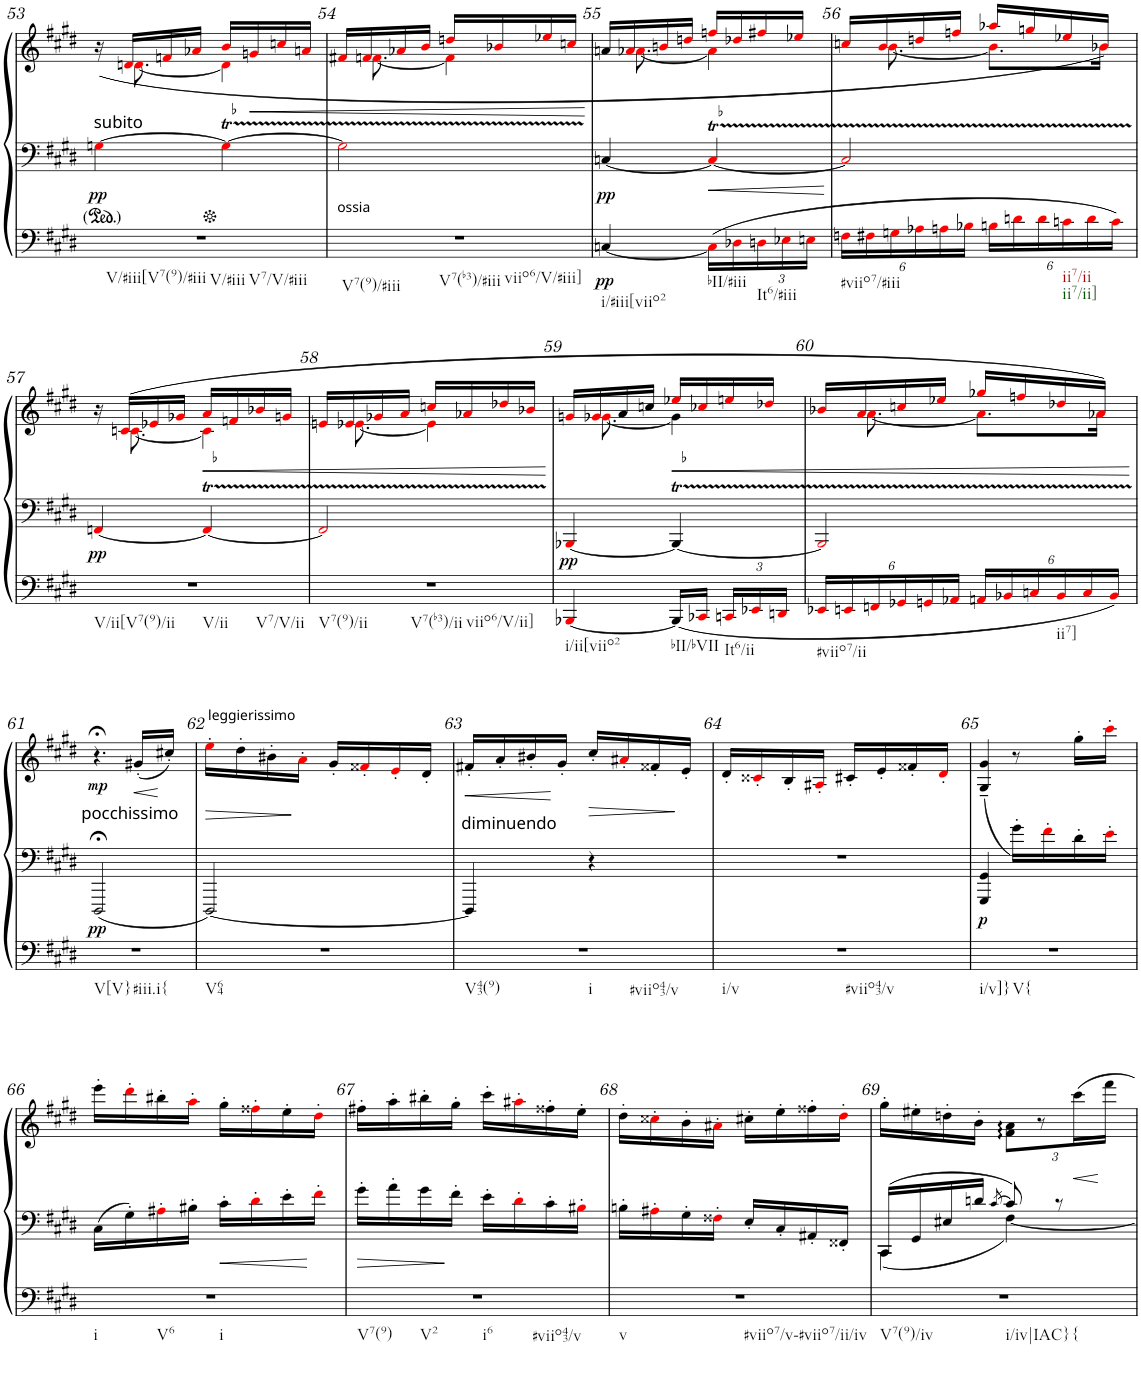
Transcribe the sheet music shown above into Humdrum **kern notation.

**kern	**kern	**kern	**dynam
*part1	*part1	*part1	*part1
*staff3	*staff2	*staff1	*staff1/2/3
*I"Klavier	*	*	*
*I'Klav.	*	*	*
!!LO:PB:g=z
*clefF4	*clefF4	*clefG2	*
*k[f#c#g#d#]	*k[f#c#g#d#]	*k[f#c#g#d#]	*
*E:	*E:	*E:	*
*M2/4	*M2/4	*M2/4	*
=53	=53	=53	=53
*	*	*^	*
!	!LO:TX:a:t=subito	!	!	!
!LO:TX:b:t=V/#iii[V7(9)/#iii	!	!	!	!
!LO:TX:b:t=V/#iii	!	!	!	!
!LO:TX:b:t=V7/V/#iii	!	!	!	!
!	!	!	!	!LO:DY:b=2
2r	[4Gni\	(16r	16ryy	pp
.	.	16dni/LL	[<8.di\	.
.	.	16fni/	.	.
.	.	16a-Xi/JJ	.	.
!	!LO:TX:a:t=♭	!	!	!
.	4GTi\_	16bi/LL	4di\]	.
!	!	!	!	!LO:HP:b
.	.	16gni/	.	<
.	.	16ccni/	.	.
.	.	16ani/JJ	.	.
=54	=54	=54	=54	=54
!LO:TX:a:t=ossia	!	!	!	!
!LO:TX:b:t=V7(9)/#iii	!	!	!	!
!LO:TX:b:t=V7(b3)/#iii	!	!	!	!
!LO:TX:b:t=viio6/V/#iii]	!	!	!	!
2r	2Gi\]	16f#Xi/LL	16ryy	.
.	.	16fni/	[<8.fi\	.
.	.	16a-Xi/	.	.
.	.	16bi/JJ	.	.
.	.	16ddni/LL	4fi\]	.
.	.	16b-Xi/	.	.
.	.	16ee-Xi/	.	.
.	.	16ccni/JJ	.	.
=55	=55	=55	=55	=55
!LO:TX:b:t=i/#iii[viio2	!	!	!	!
!	!	!	!	!LO:DY:b=3
!	!	!	!	!LO:DY:n=1:b=2
[<4Cn/	[4Cn/	16an/LL	16ryy	pp pp
.	.	16a-Xi/	[<8.a-i\	.
.	.	16bni/	.	.
.	.	16ddni/JJ	.	.
!	!LO:TX:a:t=♭	!	!	!
!LO:TX:b:t=bII/#iii	!	!	!	!
16Ci\LL]	4CTi/_	16ffni/LL	4a-i\]	.
16D-Xi\	.	16dd-Xi/	.	.
*Xbrackettup	*	*	*	*
!LO:TX:b:t=It6/#iii	!	!	!	!
24Dni\	.	16ff#Xi/	.	.
24E-Xi\	.	.	.	.
.	.	16ee-Xi/JJ	.	.
24Eni\JJ	.	.	.	.
*	*	*v	*v	*
.	.	.	[
=56	=56	=56	=56
*	*	*^	*
!LO:TX:b:t=#viio7/#iii	!	!	!	!
24Fni\LL	2Ci/]	16ccni/LL	16ryy	.
24F#Xi\	.	.	.	.
.	.	16bi/	[<8.bi\	.
24Gni\	.	.	.	.
24A-Xi\	.	16ddni/	.	.
24Ani\	.	.	.	.
.	.	16ffni/JJ	.	.
24B-Xi\JJ	.	.	.	.
24Bni\LL	.	16aa-Xi/LL	8.bi\L]	.
24dni\	.	.	.	.
.	.	16ggni/	.	.
24di\	.	.	.	.
!LO:TX:b:t=ii7/ii	!	!	!	!
!LO:TX:b:t=ii7/ii]	!	!	!	!
24cni\	.	16ee-Xi/	.	.
24di\	.	.	.	.
.	.	16b-Xi/JJ)	16b-i\Jk	.
24ci\JJ	.	.	.	.
!!LO:LB:g=z	!!
=57	=57	=57	=57	=57
!LO:TX:b:t=V/ii[V7(9)/ii	!	!	!	!
!LO:TX:b:t=V/ii	!	!	!	!
!LO:TX:b:t=V7/V/ii	!	!	!	!
!	!	!	!	!LO:DY:b=2
2r	[4FFni/	16r	16ryy	pp
.	.	(16cni/LL	[<8.ci\	.
.	.	16e-Xi/	.	.
.	.	16g-Xi/JJ	.	.
!	!LO:TX:a:t=♭	!	!	!
.	4FFTi/_	16ai/LL	4ci\]	.
.	.	16fni/	.	.
.	.	16b-Xi/	.	.
.	.	16gni/JJ	.	.
=58	=58	=58	=58	=58
!LO:TX:b:t=V7(9)/ii	!	!	!	!
!LO:TX:b:t=V7(b3)/ii	!	!	!	!
!LO:TX:b:t=viio6/V/ii]	!	!	!	!
2r	2FFi/]	16eni/LL	16ryy	.
.	.	16e-Xi/	[<8.e-i\	.
.	.	16g-Xi/	.	.
.	.	16ai/JJ	.	.
.	.	16ccni/LL	4e-i\]	.
.	.	16a-Xi/	.	.
.	.	16dd-Xi/	.	.
.	.	16b-Xi/JJ	.	.
=59	=59	=59	=59	=59
!LO:TX:b:t=i/ii[viio2	!	!	!	!
!	!	!	!	!LO:DY:b=2
[<4BBB-Xi/	[4BBB-Xi/	16gni/LL	16ryy	pp
.	.	16g-Xi/	[<8.g-i\	.
.	.	16a/	.	.
.	.	16ccn/JJ	.	.
!	!LO:TX:a:t=♭	!	!	!
!LO:TX:b:t=bII/bVII	!	!	!	!
!	!	!	!	!LO:HP:b=2
16BBB-/LL]	4BBB-T/_	16ee-Xi/LL	4g-\]	<
16CC-Xi/JJ	.	16cc-Xi/	.	.
!LO:TX:b:t=It6/ii	!	!	!	!
24CCni/LL	.	16eeni/	.	.
24EE-Xi/	.	.	.	.
.	.	16dd-Xi/JJ	.	.
24DDni/JJ	.	.	.	.
=60	=60	=60	=60	=60
!LO:TX:b:t=#viio7/ii	!	!	!	!
24EE-Xi/LL	2BBB-i/]	16b-Xi/LL	16ryy	.
24EEni/	.	.	.	.
.	.	16ai/	[8.ai\	.
24FFni/	.	.	.	.
24GG-Xi/	.	16ccni/	.	.
24GGni/	.	.	.	.
.	.	16ee-Xi/JJ	.	.
24AA-Xi/JJ	.	.	.	.
24AAni/LL	.	16gg-Xi/LL	8.ai\L]	.
24BB-Xi/	.	.	.	.
.	.	16ffni/	.	.
24Cni/	.	.	.	.
!LO:TX:b:t=ii7]	!	!	!	!
24BB-i/	.	16dd-Xi/	.	.
24Ci/	.	.	.	.
.	.	16a-Xi/JJ)	16a-i\Jk	.
24BB-i/JJ	.	.	.	.
*	*	*v	*v	*
!!LO:LB:g=z
=61	=61	=61	=61
!	!LO:TX:a:t=pocchissimo	!	!
!LO:TX:b:t=V[V}	!	!	!
!LO:TX:b:t=#iii.i{	!	!	!
!	!	!	!LO:DY:b=2
!	!	!	!LO:DY:n=1:b
2r	2DDD#;</	4.r;<	pp mp
!	!	!	!LO:HP:b
.	.	(16g#X'/LL	<
.	.	16cc#X'/JJ)	[
=62	=62	=62	=62
!	!	!LO:TX:a:t=leggierissimo	!
!LO:TX:b:t=V64	!	!	!
!	!	!	!LO:HP:b
2r	[2DDD#/	16ee'i\LL	>
.	.	16dd#'\	.
.	.	16b#X'\	.
.	.	16a'i\JJ	[
.	.	16g#'/LL	.
.	.	16f##X'i/	.
.	.	16e'i/	.
.	.	16d#'/JJ	.
=63	=63	=63	=63
!	!LO:TX:a:t=diminuendo	!	!
!LO:TX:b:t=V43(9)	!	!	!
!LO:TX:b:t=i	!	!	!
!LO:TX:b:t=#viio43/v	!	!	!
!	!	!	!LO:HP:b
2r	4DDD#/]	16f#X'/LL	<
.	.	16a'/	.
.	.	16b#X'/	.
.	.	16g#'/JJ	]
!	!	!	!LO:HP:b
.	4r	16cc#'/LL	>
.	.	16a#X'i/	.
.	.	16f##X'/	.
.	.	16e'/JJ	[
=64	=64	=64	=64
!LO:TX:b:t=i/v	!	!	!
!LO:TX:b:t=#viio43/v	!	!	!
2r	2r	16d#'/LL	.
.	.	16c##X'i/	.
.	.	16B'/	.
.	.	16A#X'i/JJ	.
.	.	16c#X'/LL	.
.	.	16e'/	.
.	.	16f##X'/	.
.	.	16d#'i/JJ	.
=65	=65	=65	=65
!LO:TX:b:t=i/v]}	!	!	!
!LO:TX:b:t=V{	!	!	!
!	!	!	!LO:DY:b=2
2r	4GGG#/ 4GG#/	(4G#/~ 4g#/~	p
.	16g#'\LL)	8r	.
.	16f#'i\	.	.
.	16d#'\	16gg#'\LL	.
.	16e'i\JJ	16ccc#'i\JJ	.
!!LO:LB:g=z
=66	=66	=66	=66
!LO:TX:b:t=i	!	!	!
!LO:TX:b:t=V6	!	!	!
!LO:TX:b:t=i	!	!	!
2r	16C#\LL	16eee'\LL	.
.	16G#'\	16ddd#'i\	.
.	16A#X'i\	16bb#X'\	.
.	16B#X'\JJ	16aa'i\JJ	.
.	16c#'\LL	16gg#'\LL	.
.	16d#'i\	16ff##X'i\	.
.	16e'\	16ee'\	.
.	16f#'i\JJ	16dd#'i\JJ	]
=67	=67	=67	=67
!LO:TX:b:t=V7(9)	!	!	!
!LO:TX:b:t=V2	!	!	!
!LO:TX:b:t=i6	!	!	!
!LO:TX:b:t=#viio43/v	!	!	!
!	!	!	!LO:HP:b=2
2r	16g#'\LL	16ff#X'\LL	>
.	16a'\	16aa'\	.
.	16g#\	16bb#X'\	.
.	16f#'\JJ	16gg#'\JJ	.
.	16e'\LL	16ccc#'\LL	.
.	16d#'i\	16aa#X'i\	.
.	16c#'\	16ff##X'\	.
.	16B#X'i\JJ	16ee'\JJ	.
=68	=68	=68	=68
!LO:TX:b:t=v	!	!	!
!LO:TX:b:t=#viio7/v-#viio7/ii/iv	!	!	!
2r	16Bn'\LL	16dd#'\LL	.
.	16A#X'i\	16cc##X'i\	.
.	16G#'\	16b'\	.
.	16F##X'i\JJ	16a#X'i\JJ	.
.	16E'/LL	16cc#X'\LL	.
.	16C#'/	16ee'\	.
.	16AA#X'/	16ff##X'\	.
.	16FF##X'/JJ	16dd#'i\JJ	.
=69	=69	=69	=69
*	*^	*	*
!LO:TX:b:t=V7(9)/iv	!	!	!	!
!LO:TX:b:t=i/iv|IAC}	!	!	!	!
!LO:TX:b:t={	!	!	!	!
2r	16CC#/LL	4CC#\	16gg#'\LL	.
.	16GG#/	.	16ee#X'\	.
.	16E#X/	.	16ddn'\	.
.	16dn/JJ	.	16b'\JJ	.
.	[8qc#/	.	.	.
*	*	*	*Xbrackettup	*
.	8c#/]	[4F#\	12f#\ 12a\L	.
.	.	.	12r	.
.	8r	.	.	.
.	.	.	24ccc#\L	.
.	.	.	24fff#\JJ	]
*	*v	*v	*	*
=	=	=	=
*-	*-	*-	*-
